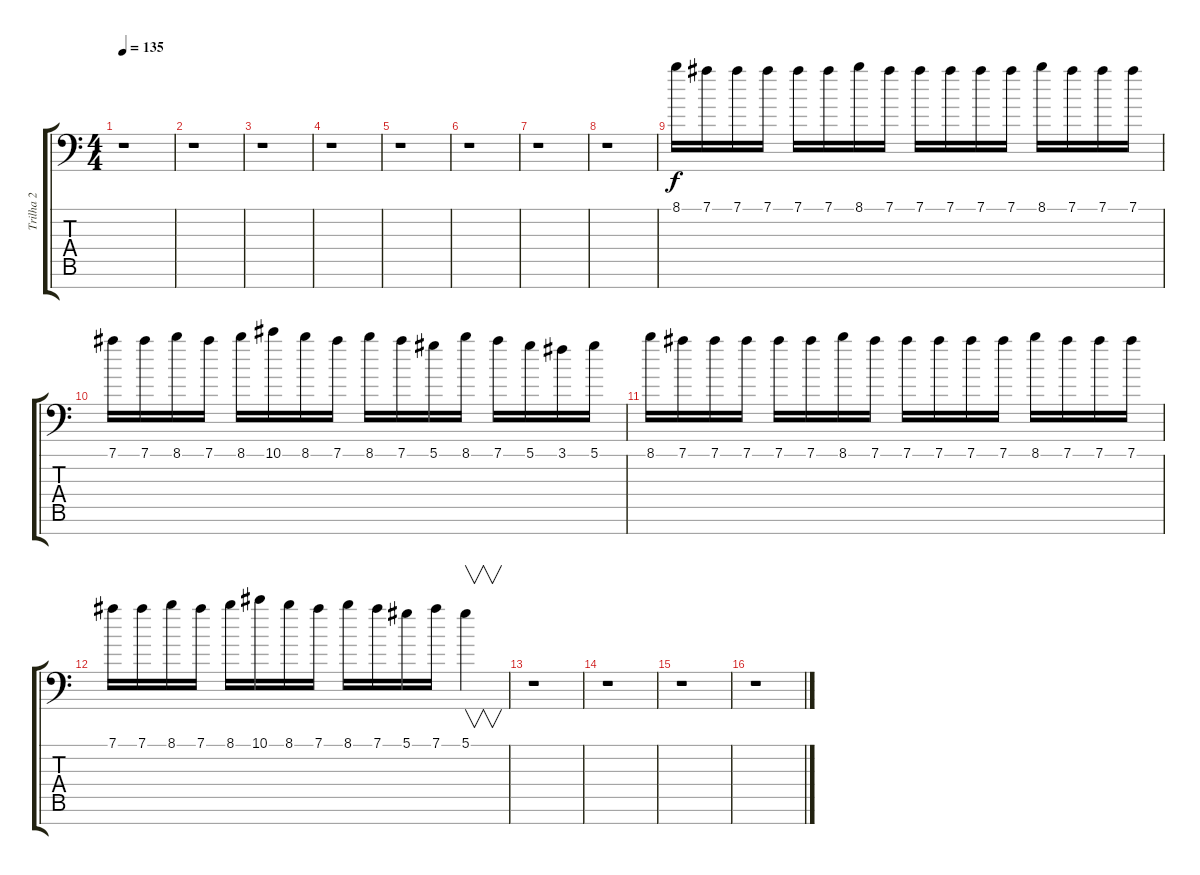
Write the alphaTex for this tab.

\track ("Trilha 2" "Trilha 2") {instrument distortionguitar}
\staff {score tabs}
\tuning (Eb4 Bb3 Gb3 Db3 Ab2 Eb2 Bb1) {hide}
\ts (4 4)
\tempo 135
\clef f4
\ks c
r.1{dy f} |
r.1 |
r.1 |
r.1 |
r.1 |
r.1 |
r.1 |
r.1 |
8.1.16 7.1.16 7.1.16 7.1.16 7.1.16 7.1.16 8.1.16 7.1.16 7.1.16 7.1.16 7.1.16 7.1.16 8.1.16 7.1.16 7.1.16 7.1.16 |
7.1.16 7.1.16 8.1.16 7.1.16 8.1.16 10.1.16 8.1.16 7.1.16 8.1.16 7.1.16 5.1.16 8.1.16 7.1.16 5.1.16 3.1.16 5.1.16 |
8.1.16 7.1.16 7.1.16 7.1.16 7.1.16 7.1.16 8.1.16 7.1.16 7.1.16 7.1.16 7.1.16 7.1.16 8.1.16 7.1.16 7.1.16 7.1.16 |
7.1.16 7.1.16 8.1.16 7.1.16 8.1.16 10.1.16 8.1.16 7.1.16 8.1.16 7.1.16 5.1.16 7.1.16 5.1.4{v} |
r.1 |
r.1 |
r.1 |
r.1
